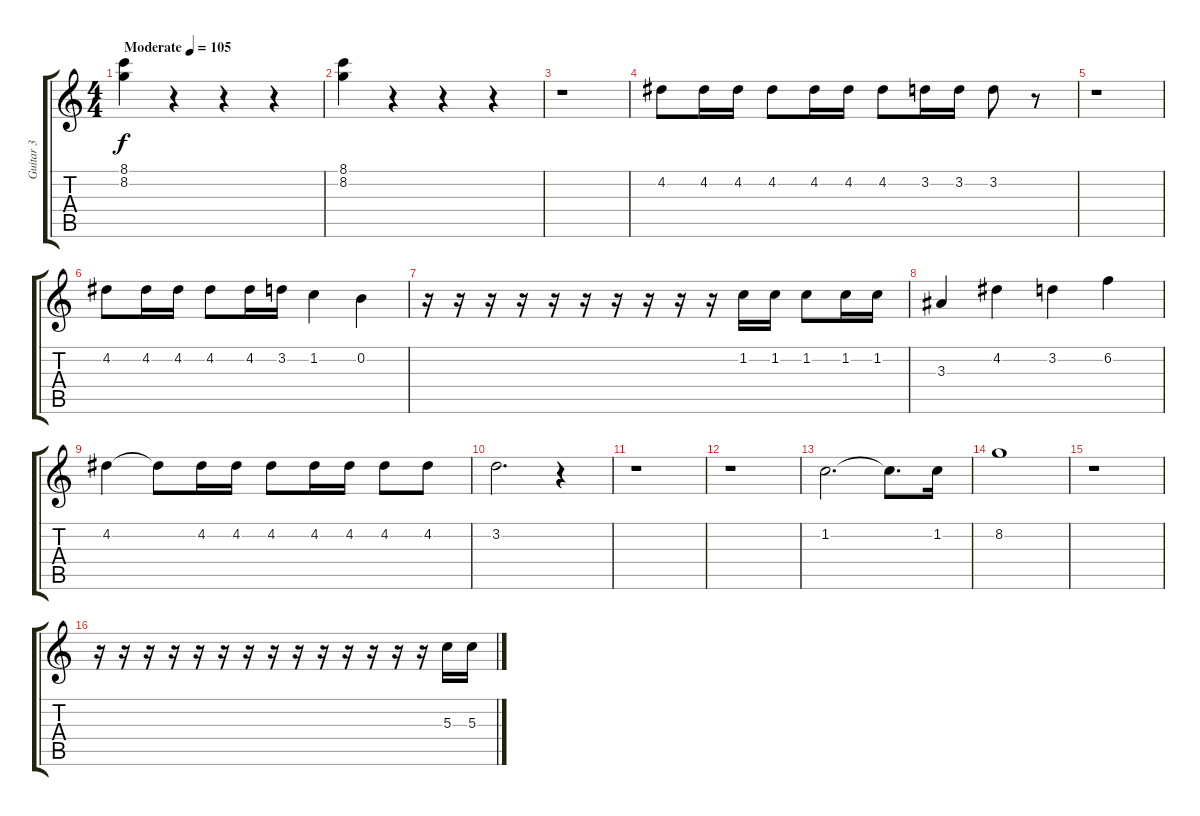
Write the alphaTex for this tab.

\track ("Guitar 3" "Guitar 3") {instrument distortionguitar}
\staff {score tabs}
\tuning (E4 B3 G3 D3 A2 E2) {hide}
\ts (4 4)
\tempo (105 "Moderate")
\clef g2
\ks c
(8.1 8.2).4{dy f instrument distortionguitar} r.4 r.4 r.4 |
(8.1 8.2).4 r.4 r.4 r.4 |
r.1 |
4.2.8 4.2.16 4.2.16 4.2.8 4.2.16 4.2.16 4.2.8 3.2.16 3.2.16 3.2.8 r.8 |
r.1 |
4.2.8 4.2.16 4.2.16 4.2.8 4.2.16 3.2.16 1.2.4 0.2.4 |
r.16 r.16 r.16 r.16 r.16 r.16 r.16 r.16 r.16 r.16 1.2.16 1.2.16 1.2.8 1.2.16 1.2.16 |
3.3.4 4.2.4 3.2.4 6.2.4 |
4.2.4 4.2{t}.8 4.2.16 4.2.16 4.2.8 4.2.16 4.2.16 4.2.8 4.2.8 |
3.2.2{d} r.4 |
r.1 |
r.1 |
1.2.2{d} 1.2{t}.8{d} 1.2.16 |
8.2.1 |
r.1 |
r.16 r.16 r.16 r.16 r.16 r.16 r.16 r.16 r.16 r.16 r.16 r.16 r.16 r.16 5.3.16 5.3.16
